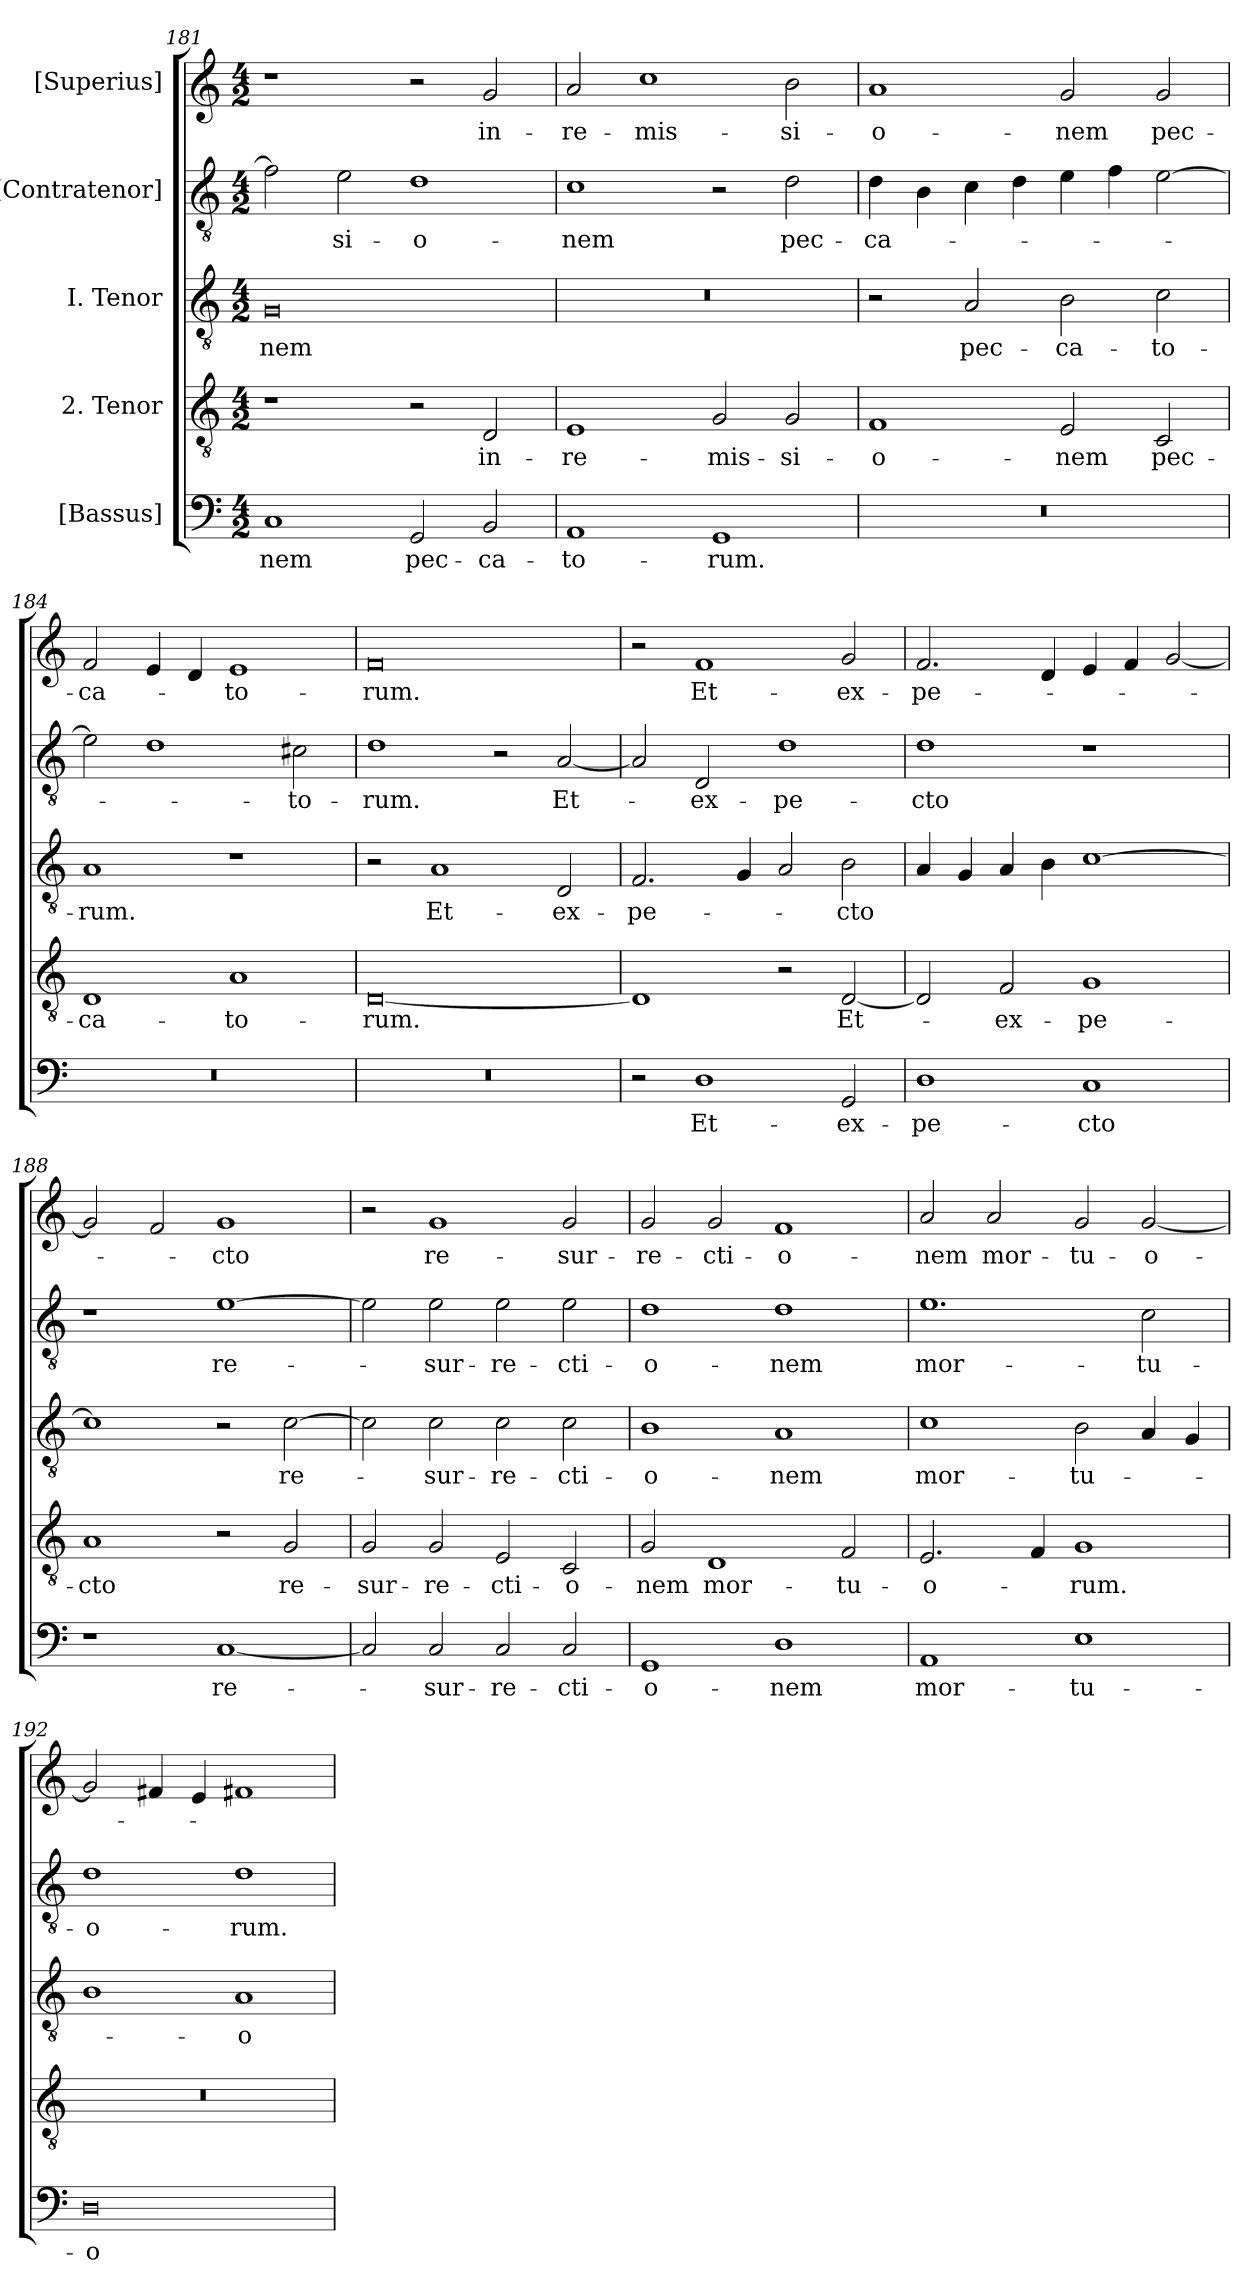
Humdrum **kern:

**kern	**text	**kern	**text	**kern	**text	**kern	**text	**kern	**text
*part5	*part5	*part4	*part4	*part3	*part3	*part2	*part2	*part1	*part1
*staff5	*staff5	*staff4	*staff4	*staff3	*staff3	*staff2	*staff2	*staff1	*staff1
*I"[Bassus]	*	*I"2. Tenor	*	*I"I. Tenor	*	*I"[Contratenor]	*	*I"[Superius]	*
*clefF4	*	*clefGv2	*	*clefGv2	*	*clefGv2	*	*clefG2	*
*k[]	*	*k[]	*	*k[]	*	*k[]	*	*k[]	*
*M4/2	*	*M4/2	*	*M4/2	*	*M4/2	*	*M4/2	*
=181	=181	=181	=181	=181	=181	=181	=181	=181	=181
1C/	-nem	1r	.	0G/	-nem	2f\]	.	1r	.
.	.	.	.	.	.	2e\	-si-	.	.
2GG/	pec-	2r	.	.	.	1d\	-o-	2r	.
2BB/	-ca-	2D/	in-	.	.	.	.	2g/	in-
=182	=182	=182	=182	=182	=182	=182	=182	=182	=182
1AA/	-to-	1E/	re-	0r	.	1c\	-nem	2a/	re-
.	.	.	.	.	.	.	.	1cc\	-mis-
1GG/	-rum.	2G/	-mis-	.	.	2r	.	.	.
.	.	2G/	-si-	.	.	2d\	pec-	2b\	-si-
=183	=183	=183	=183	=183	=183	=183	=183	=183	=183
0r	.	1F/	-o-	2r	.	4d\	-ca-	1a/	-o-
.	.	.	.	.	.	4B\	.	.	.
.	.	.	.	2A/	pec-	4c\	.	.	.
.	.	.	.	.	.	4d\	.	.	.
.	.	2E/	-nem	2B\	-ca-	4e\	.	2g/	-nem
.	.	.	.	.	.	4f\	.	.	.
.	.	2C/	pec-	2c\	-to-	[2e\	.	2g/	pec-
=184	=184	=184	=184	=184	=184	=184	=184	=184	=184
0r	.	1D/	-ca-	1A/	-rum.	2e\]	.	2f/	-ca-
.	.	.	.	.	.	1d\	.	4e/	.
.	.	.	.	.	.	.	.	4d/	.
.	.	1A/	-to-	1r	.	.	.	1e/	-to-
.	.	.	.	.	.	2c#X\	-to-	.	.
=185	=185	=185	=185	=185	=185	=185	=185	=185	=185
0r	.	[0D/	-rum.	2r	.	1d\	-rum.	0f/	-rum.
.	.	.	.	1A/	Et-	.	.	.	.
.	.	.	.	.	.	2r	.	.	.
.	.	.	.	2D/	ex-	[2A/	Et-	.	.
=186	=186	=186	=186	=186	=186	=186	=186	=186	=186
2r	.	1D/]	.	2.F/	-pe-	2A/]	.	2r	.
1D\	Et-	.	.	.	.	2D/	ex-	1f/	Et-
.	.	.	.	4G/	.	.	.	.	.
.	.	2r	.	2A/	.	1d\	-pe-	.	.
2GG/	ex-	[2D/	Et-	2B\	-cto	.	.	2g/	ex-
=187	=187	=187	=187	=187	=187	=187	=187	=187	=187
1D\	-pe-	2D/]	.	4A/	.	1d\	-cto	2.f/	-pe-
.	.	.	.	4G/	.	.	.	.	.
.	.	2F/	ex-	4A/	.	.	.	.	.
.	.	.	.	4B\	.	.	.	4d/	.
1C/	-cto	1G/	-pe-	[1c\	.	1r	.	4e/	.
.	.	.	.	.	.	.	.	4f/	.
.	.	.	.	.	.	.	.	[2g/	.
=188	=188	=188	=188	=188	=188	=188	=188	=188	=188
1r	.	1A/	-cto	1c\]	.	1r	.	2g/]	.
.	.	.	.	.	.	.	.	2f/	.
[1C/	re-	2r	.	2r	.	[1e\	re-	1g/	-cto
.	.	2G/	re-	[2c\	re-	.	.	.	.
=189	=189	=189	=189	=189	=189	=189	=189	=189	=189
2C/]	.	2G/	-sur-	2c\]	.	2e\]	.	2r	.
2C/	-sur-	2G/	-re-	2c\	-sur-	2e\	-sur-	1g/	re-
2C/	-re-	2E/	-cti-	2c\	-re-	2e\	-re-	.	.
2C/	-cti-	2C/	-o-	2c\	-cti-	2e\	-cti-	2g/	-sur-
=190	=190	=190	=190	=190	=190	=190	=190	=190	=190
1GG/	-o-	2G/	-nem	1B\	-o-	1d\	-o-	2g/	-re-
.	.	1D/	mor-	.	.	.	.	2g/	-cti-
1D\	-nem	.	.	1A/	-nem	1d\	-nem	1f/	-o-
.	.	2F/	-tu-	.	.	.	.	.	.
=191	=191	=191	=191	=191	=191	=191	=191	=191	=191
1AA/	mor-	2.E/	-o-	1c\	mor-	1.e\	mor-	2a/	-nem
.	.	.	.	.	.	.	.	2a/	mor-
.	.	4F/	.	.	.	.	.	.	.
1E\	-tu-	1G/	-rum.	2B\	-tu-	.	.	2g/	-tu-
.	.	.	.	4A/	.	2c\	-tu-	[2g/	-o-
.	.	.	.	4G/	.	.	.	.	.
=192	=192	=192	=192	=192	=192	=192	=192	=192	=192
0D\	-o-	0r	.	1B\	.	1d\	-o-	2g/]	.
.	.	.	.	.	.	.	.	4f#X/	.
.	.	.	.	.	.	.	.	4e/	.
.	.	.	.	1A/	-o-	1d\	-rum.	1f#X/	.
=	=	=	=	=	=	=	=	=	=
*-	*-	*-	*-	*-	*-	*-	*-	*-	*-
